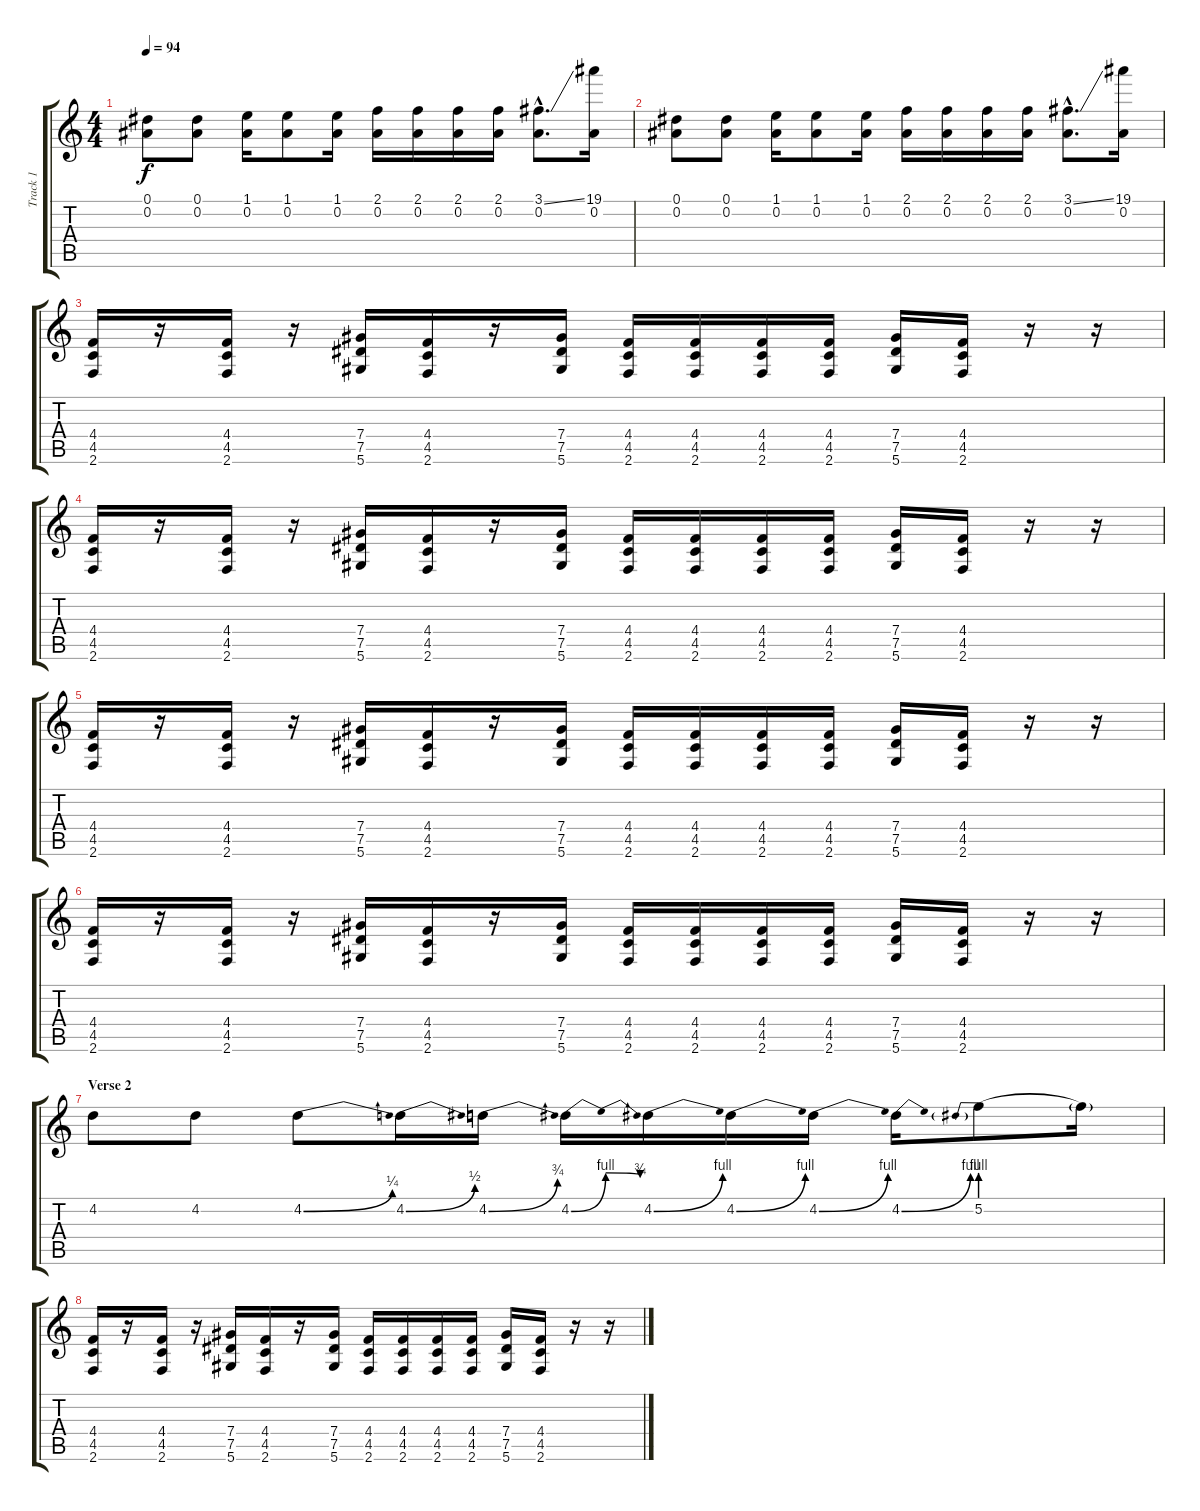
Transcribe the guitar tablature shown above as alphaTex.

\track ("Track 1" "Track 1") {instrument overdrivenguitar}
\staff {score tabs}
\tuning (Eb4 Bb3 Gb3 Db3 Ab2 Eb2) {hide}
\ts (4 4)
\tempo 94
\clef g2
\ks c
(0.1 0.2).8{dy f} (0.1 0.2).8 (1.1 0.2).16 (1.1 0.2).8 (1.1 0.2).16 (2.1 0.2).16 (2.1 0.2).16 (2.1 0.2).16 (2.1 0.2).16 (3.1{ss hac} 0.2{hac}).8{d} (19.1 0.2).16 |
(0.1 0.2).8 (0.1 0.2).8 (1.1 0.2).16 (1.1 0.2).8 (1.1 0.2).16 (2.1 0.2).16 (2.1 0.2).16 (2.1 0.2).16 (2.1 0.2).16 (3.1{ss hac} 0.2{hac}).8{d} (19.1 0.2).16 |
(4.4 4.5 2.6).16 r.16 (4.4 4.5 2.6).16 r.16 (7.4 7.5 5.6).16 (4.4 4.5 2.6).16 r.16 (7.4 7.5 5.6).16 (4.4 4.5 2.6).16 (4.4 4.5 2.6).16 (4.4 4.5 2.6).16 (4.4 4.5 2.6).16 (7.4 7.5 5.6).16 (4.4 4.5 2.6).16 r.16 r.16 |
(4.4 4.5 2.6).16 r.16 (4.4 4.5 2.6).16 r.16 (7.4 7.5 5.6).16 (4.4 4.5 2.6).16 r.16 (7.4 7.5 5.6).16 (4.4 4.5 2.6).16 (4.4 4.5 2.6).16 (4.4 4.5 2.6).16 (4.4 4.5 2.6).16 (7.4 7.5 5.6).16 (4.4 4.5 2.6).16 r.16 r.16 |
(4.4 4.5 2.6).16 r.16 (4.4 4.5 2.6).16 r.16 (7.4 7.5 5.6).16 (4.4 4.5 2.6).16 r.16 (7.4 7.5 5.6).16 (4.4 4.5 2.6).16 (4.4 4.5 2.6).16 (4.4 4.5 2.6).16 (4.4 4.5 2.6).16 (7.4 7.5 5.6).16 (4.4 4.5 2.6).16 r.16 r.16 |
(4.4 4.5 2.6).16 r.16 (4.4 4.5 2.6).16 r.16 (7.4 7.5 5.6).16 (4.4 4.5 2.6).16 r.16 (7.4 7.5 5.6).16 (4.4 4.5 2.6).16 (4.4 4.5 2.6).16 (4.4 4.5 2.6).16 (4.4 4.5 2.6).16 (7.4 7.5 5.6).16 (4.4 4.5 2.6).16 r.16 r.16 |
\section ("" "Verse 2")
4.2.8 4.2.8 4.2{be (bend 0 0 60 1)}.8 4.2{be (bend 0 0 60 2)}.16 4.2{be (bend 0 0 60 3)}.16 4.2{be (bendrelease 0 0 30 4 30 4 60 3)}.16 4.2{be (bend 0 0 60 4)}.16 4.2{be (bend 0 0 60 4)}.16 4.2{be (bend 0 0 60 4)}.16 4.2{be (bend 0 0 60 4)}.16 5.2{be (prebend 0 4 60 4)}.8 5.2{t}.16 |
(4.4 4.5 2.6).16 r.16 (4.4 4.5 2.6).16 r.16 (7.4 7.5 5.6).16 (4.4 4.5 2.6).16 r.16 (7.4 7.5 5.6).16 (4.4 4.5 2.6).16 (4.4 4.5 2.6).16 (4.4 4.5 2.6).16 (4.4 4.5 2.6).16 (7.4 7.5 5.6).16 (4.4 4.5 2.6).16 r.16 r.16
